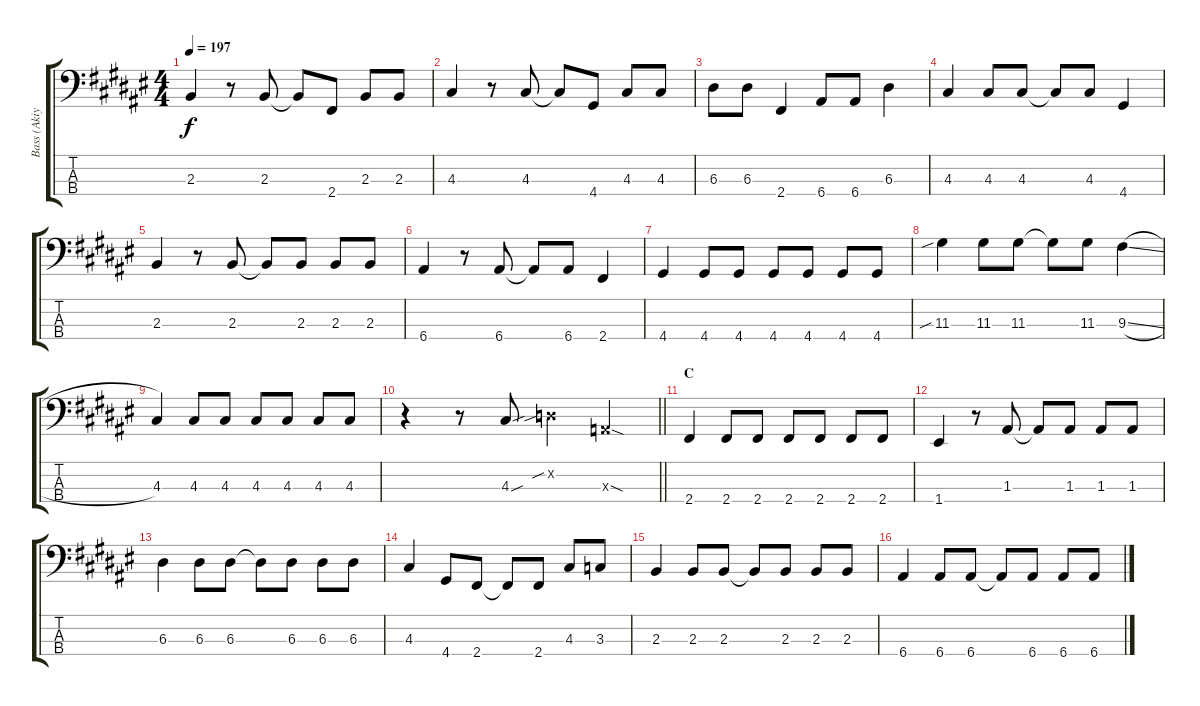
\track ("Bass (Akiyama Mio)" "Bass (Akiy") {instrument distortionguitar}
\staff {score tabs}
\tuning (G2 D2 A1 E1) {hide}
\ts (4 4)
\tempo 197
\clef f4
\ks f#
2.3.4{dy f} r.8 2.3.8 2.3{t}.8 2.4.8 2.3.8 2.3.8 |
4.3.4 r.8 4.3.8 4.3{t}.8 4.4.8 4.3.8 4.3.8 |
6.3.8 6.3.8 2.4.4 6.4.8 6.4.8 6.3.4 |
4.3.4 4.3.8 4.3.8 4.3{t}.8 4.3.8 4.4.4 |
2.3.4 r.8 2.3.8 2.3{t}.8 2.3.8 2.3.8 2.3.8 |
6.4.4 r.8 6.4.8 6.4{t}.8 6.4.8 2.4.4 |
4.4.4 4.4.8 4.4.8 4.4.8 4.4.8 4.4.8 4.4.8 |
11.3{sib}.4 11.3.8 11.3.8 11.3{t}.8 11.3.8 9.3{sl}.4 |
4.3.4 4.3.8 4.3.8 4.3.8 4.3.8 4.3.8 4.3.8 |
\barLineRight lightlight
r.4 r.8 4.3{sou}.8 0.2{sib x}.4 0.3{sod x}.4 |
\section ("" "C")
2.4.4 2.4.8 2.4.8 2.4.8 2.4.8 2.4.8 2.4.8 |
1.4.4 r.8 1.3.8 1.3{t}.8 1.3.8 1.3.8 1.3.8 |
6.3.4 6.3.8 6.3.8 6.3{t}.8 6.3.8 6.3.8 6.3.8 |
4.3.4 4.4.8 2.4.8 2.4{t}.8 2.4.8 4.3.8 3.3.8 |
2.3.4 2.3.8 2.3.8 2.3{t}.8 2.3.8 2.3.8 2.3.8 |
6.4.4 6.4.8 6.4.8 6.4{t}.8 6.4.8 6.4.8 6.4.8
